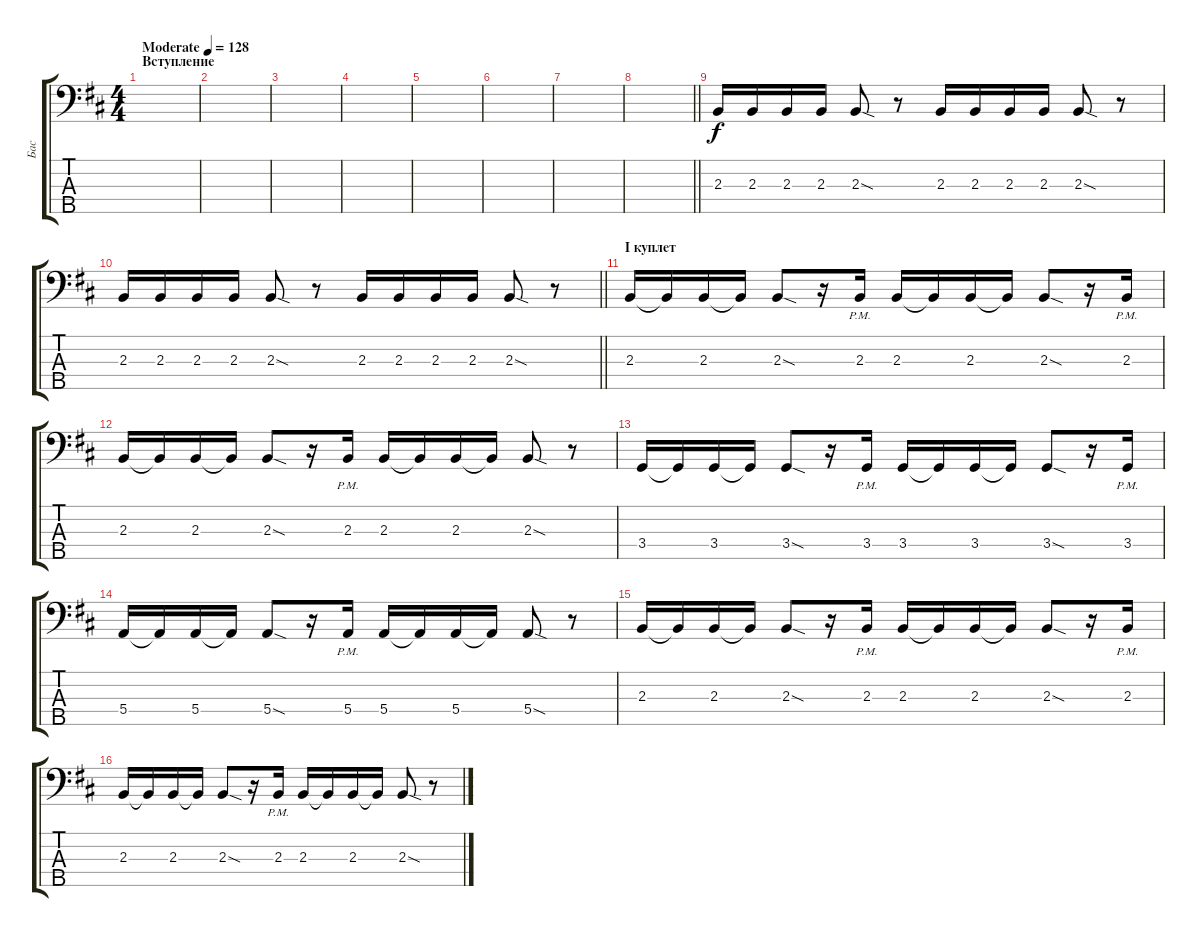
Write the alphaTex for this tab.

\track ("Бас" "Бас") {instrument electricbassfinger}
\staff {score tabs}
\tuning (G2 D2 A1 E1 B0) {hide}
\ts (4 4)
\section ("" "Вступление")
\tempo (128 "Moderate")
\clef f4
\ks bminor
|
|
|
|
|
|
|
\barLineRight lightlight
|
\section ("" "")
2.3.16 2.3.16 2.3.16 2.3.16 2.3{sod}.8 r.8 2.3.16 2.3.16 2.3.16 2.3.16 2.3{sod}.8 r.8 |
\barLineRight lightlight
2.3.16 2.3.16 2.3.16 2.3.16 2.3{sod}.8 r.8 2.3.16 2.3.16 2.3.16 2.3.16 2.3{sod}.8 r.8 |
\section ("" "I куплет")
2.3.16 2.3{t}.16 2.3.16 2.3{t}.16 2.3{sod}.8 r.16 2.3{pm}.16 2.3.16 2.3{t}.16 2.3.16 2.3{t}.16 2.3{sod}.8 r.16 2.3{pm}.16 |
2.3.16 2.3{t}.16 2.3.16 2.3{t}.16 2.3{sod}.8 r.16 2.3{pm}.16 2.3.16 2.3{t}.16 2.3.16 2.3{t}.16 2.3{sod}.8 r.8 |
3.4.16 3.4{t}.16 3.4.16 3.4{t}.16 3.4{sod}.8 r.16 3.4{pm}.16 3.4.16 3.4{t}.16 3.4.16 3.4{t}.16 3.4{sod}.8 r.16 3.4{pm}.16 |
5.4.16 5.4{t}.16 5.4.16 5.4{t}.16 5.4{sod}.8 r.16 5.4{pm}.16 5.4.16 5.4{t}.16 5.4.16 5.4{t}.16 5.4{sod}.8 r.8 |
2.3.16 2.3{t}.16 2.3.16 2.3{t}.16 2.3{sod}.8 r.16 2.3{pm}.16 2.3.16 2.3{t}.16 2.3.16 2.3{t}.16 2.3{sod}.8 r.16 2.3{pm}.16 |
2.3.16 2.3{t}.16 2.3.16 2.3{t}.16 2.3{sod}.8 r.16 2.3{pm}.16 2.3.16 2.3{t}.16 2.3.16 2.3{t}.16 2.3{sod}.8 r.8
